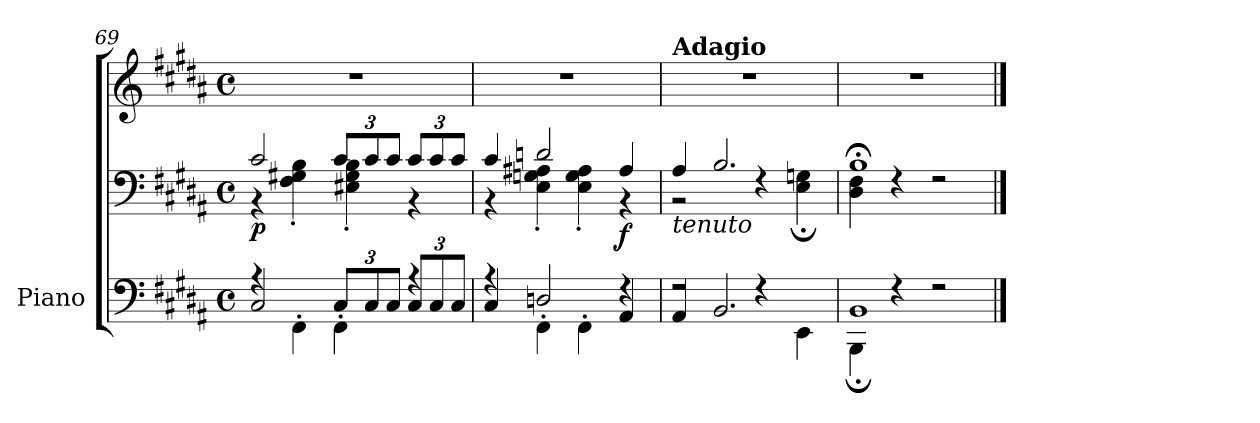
**kern	**kern	**kern	**dynam
*part1	*part1	*part1	*part1
*staff3	*staff2	*staff1	*staff1/2/3
*I"Piano	*	*	*
*I'Pno.	*	*	*
*clefF4	*clefF4	*clefG2	*
*k[f#c#g#d#a#]	*k[f#c#g#d#a#]	*k[f#c#g#d#a#]	*
*M4/4	*M4/4	*M4/4	*
*met(c)	*met(c)	*met(c)	*
=69	=69	=69	=69
*^	*^	*	*
!	!	!	!	!	!LO:DY:b=2
4r	2C#/	2c#/	4r	1r	p
4FF#'\	.	.	4F#\' 4G#X\' 4B\'	.	.
*	*Xbrackettup	*Xbrackettup	*	*	*
4FF#'\	12C#/L	12c#/L	4E#X\' 4G#\' 4B\'	.	.
.	12C#/	12c#/	.	.	.
.	12C#/J	12c#/J	.	.	.
4r	12C#/L	12c#/L	4r	.	.
.	12C#/	12c#/	.	.	.
.	12C#/J	12c#/J	.	.	.
=70	=70	=70	=70	=70	=70
4r	4C#/	4c#/	4r	1r	.
4FF#'\	2Dn/	2dn/	4E\' 4Gn\' 4A#X\'	.	.
4FF#'\	.	.	4E\' 4G\' 4A#\'	.	.
!	!	!	!	!	!LO:DY:b=2
4r	4AA#/	4A#/	4r	.	f
!!LO:LB:g=z
=71	=71	=71	=71	=71	=71
!	!	!	!	!LO:TX:a:B:t=Adagio	!
!	!	!LO:TX:b:i:t=tenuto	!	!	!
2r	4AA#/	4A#/	2r	1r	.
.	2.BB/	2.B/	.	.	.
4rF	.	.	4rF	.	.
4EE\	.	.	4E\; 4Gn\;	.	.
=72	=72	=72	=72	=72	=72
4BBB\	1BB;<	1B;<	4D#\ 4F#\	1r	.
4rF	.	.	4rF	.	.
2rF	.	.	2rF	.	.
*v	*v	*	*	*	*
*	*v	*v	*	*
==	==	==	==
*-	*-	*-	*-
